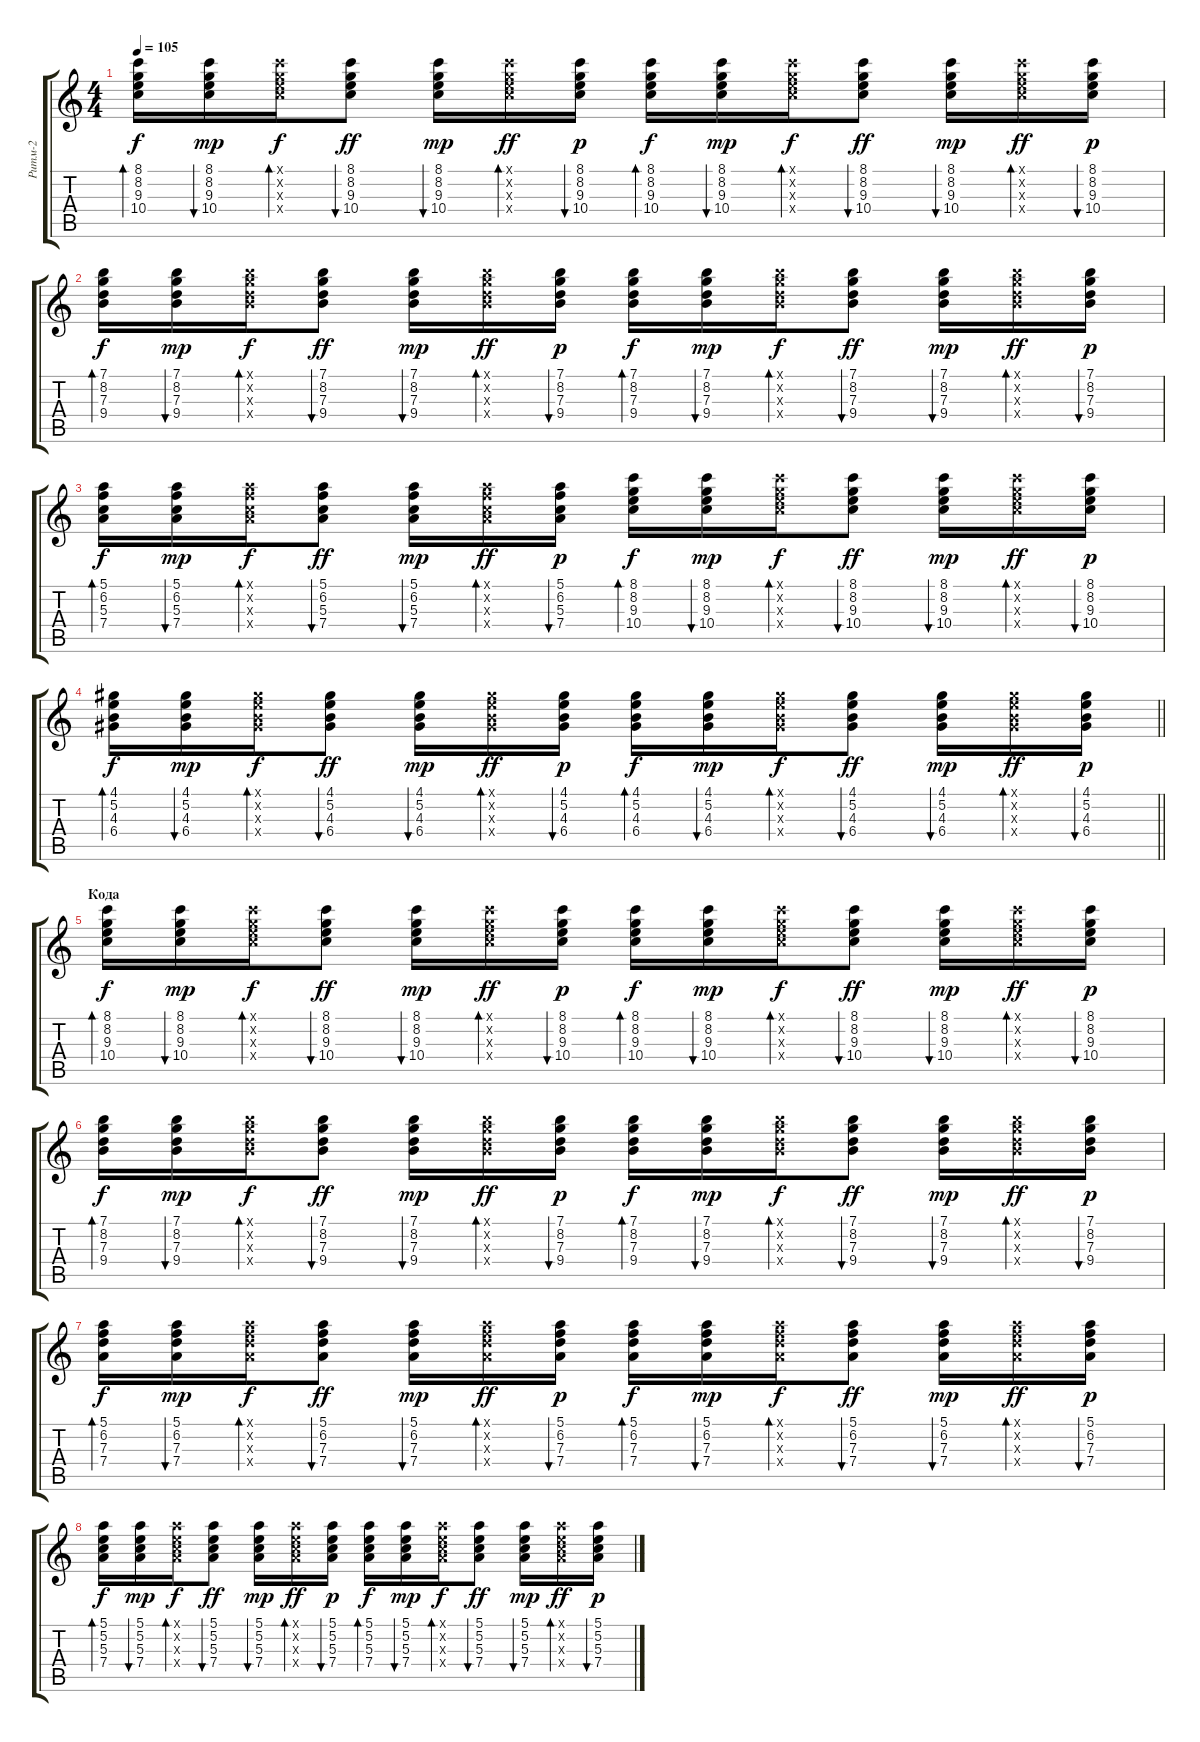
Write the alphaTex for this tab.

\track ("Ритм-2" "Ритм-2") {instrument electricguitarjazz}
\staff {score tabs}
\tuning (E4 B3 G3 D3 A2 E2) {hide}
\ts (4 4)
\tempo 105
\clef g2
\ks c
(8.1 8.2 9.3 10.4).16{bd 60 dy f} (8.1 8.2 9.3 10.4).16{bu 60 dy mp} (8.1{x} 8.2{x} 9.3{x} 10.4{x}).16{bd 60 dy f} (8.1 8.2 9.3 10.4).8{bu 60 dy ff} (8.1 8.2 9.3 10.4).16{bu 60 dy mp} (8.1{x} 8.2{x} 9.3{x} 10.4{x}).16{bd 60 dy ff} (8.1 8.2 9.3 10.4).16{bu 60 dy p} (8.1 8.2 9.3 10.4).16{bd 60 dy f} (8.1 8.2 9.3 10.4).16{bu 60 dy mp} (8.1{x} 8.2{x} 9.3{x} 10.4{x}).16{bd 60 dy f} (8.1 8.2 9.3 10.4).8{bu 60 dy ff} (8.1 8.2 9.3 10.4).16{bu 60 dy mp} (8.1{x} 8.2{x} 9.3{x} 10.4{x}).16{bd 60 dy ff} (8.1 8.2 9.3 10.4).16{bu 60 dy p} |
(7.1 8.2 7.3 9.4).16{bd 60 dy f} (7.1 8.2 7.3 9.4).16{bu 60 dy mp} (7.1{x} 8.2{x} 7.3{x} 9.4{x}).16{bd 60 dy f} (7.1 8.2 7.3 9.4).8{bu 60 dy ff} (7.1 8.2 7.3 9.4).16{bu 60 dy mp} (7.1{x} 8.2{x} 7.3{x} 9.4{x}).16{bd 60 dy ff} (7.1 8.2 7.3 9.4).16{bu 60 dy p} (7.1 8.2 7.3 9.4).16{bd 60 dy f} (7.1 8.2 7.3 9.4).16{bu 60 dy mp} (7.1{x} 8.2{x} 7.3{x} 9.4{x}).16{bd 60 dy f} (7.1 8.2 7.3 9.4).8{bu 60 dy ff} (7.1 8.2 7.3 9.4).16{bu 60 dy mp} (7.1{x} 8.2{x} 7.3{x} 9.4{x}).16{bd 60 dy ff} (7.1 8.2 7.3 9.4).16{bu 60 dy p} |
(5.1 6.2 5.3 7.4).16{bd 60 dy f} (5.1 6.2 5.3 7.4).16{bu 60 dy mp} (5.1{x} 6.2{x} 5.3{x} 7.4{x}).16{bd 60 dy f} (5.1 6.2 5.3 7.4).8{bu 60 dy ff} (5.1 6.2 5.3 7.4).16{bu 60 dy mp} (5.1{x} 6.2{x} 5.3{x} 7.4{x}).16{bd 60 dy ff} (5.1 6.2 5.3 7.4).16{bu 60 dy p} (8.1 8.2 9.3 10.4).16{bd 60 dy f} (8.1 8.2 9.3 10.4).16{bu 60 dy mp} (8.1{x} 8.2{x} 9.3{x} 10.4{x}).16{bd 60 dy f} (8.1 8.2 9.3 10.4).8{bu 60 dy ff} (8.1 8.2 9.3 10.4).16{bu 60 dy mp} (8.1{x} 8.2{x} 9.3{x} 10.4{x}).16{bd 60 dy ff} (8.1 8.2 9.3 10.4).16{bu 60 dy p} |
\barLineRight lightlight
(4.1 5.2 4.3 6.4).16{bd 60 dy f} (4.1 5.2 4.3 6.4).16{bu 60 dy mp} (4.1{x} 5.2{x} 4.3{x} 6.4{x}).16{bd 60 dy f} (4.1 5.2 4.3 6.4).8{bu 60 dy ff} (4.1 5.2 4.3 6.4).16{bu 60 dy mp} (4.1{x} 5.2{x} 4.3{x} 6.4{x}).16{bd 60 dy ff} (4.1 5.2 4.3 6.4).16{bu 60 dy p} (4.1 5.2 4.3 6.4).16{bd 60 dy f} (4.1 5.2 4.3 6.4).16{bu 60 dy mp} (4.1{x} 5.2{x} 4.3{x} 6.4{x}).16{bd 60 dy f} (4.1 5.2 4.3 6.4).8{bu 60 dy ff} (4.1 5.2 4.3 6.4).16{bu 60 dy mp} (4.1{x} 5.2{x} 4.3{x} 6.4{x}).16{bd 60 dy ff} (4.1 5.2 4.3 6.4).16{bu 60 dy p} |
\section ("" "Кода")
(8.1 8.2 9.3 10.4).16{bd 60 dy f} (8.1 8.2 9.3 10.4).16{bu 60 dy mp} (8.1{x} 8.2{x} 9.3{x} 10.4{x}).16{bd 60 dy f} (8.1 8.2 9.3 10.4).8{bu 60 dy ff} (8.1 8.2 9.3 10.4).16{bu 60 dy mp} (8.1{x} 8.2{x} 9.3{x} 10.4{x}).16{bd 60 dy ff} (8.1 8.2 9.3 10.4).16{bu 60 dy p} (8.1 8.2 9.3 10.4).16{bd 60 dy f} (8.1 8.2 9.3 10.4).16{bu 60 dy mp} (8.1{x} 8.2{x} 9.3{x} 10.4{x}).16{bd 60 dy f} (8.1 8.2 9.3 10.4).8{bu 60 dy ff} (8.1 8.2 9.3 10.4).16{bu 60 dy mp} (8.1{x} 8.2{x} 9.3{x} 10.4{x}).16{bd 60 dy ff} (8.1 8.2 9.3 10.4).16{bu 60 dy p} |
(7.1 8.2 7.3 9.4).16{bd 60 dy f} (7.1 8.2 7.3 9.4).16{bu 60 dy mp} (7.1{x} 8.2{x} 7.3{x} 9.4{x}).16{bd 60 dy f} (7.1 8.2 7.3 9.4).8{bu 60 dy ff} (7.1 8.2 7.3 9.4).16{bu 60 dy mp} (7.1{x} 8.2{x} 7.3{x} 9.4{x}).16{bd 60 dy ff} (7.1 8.2 7.3 9.4).16{bu 60 dy p} (7.1 8.2 7.3 9.4).16{bd 60 dy f} (7.1 8.2 7.3 9.4).16{bu 60 dy mp} (7.1{x} 8.2{x} 7.3{x} 9.4{x}).16{bd 60 dy f} (7.1 8.2 7.3 9.4).8{bu 60 dy ff} (7.1 8.2 7.3 9.4).16{bu 60 dy mp} (7.1{x} 8.2{x} 7.3{x} 9.4{x}).16{bd 60 dy ff} (7.1 8.2 7.3 9.4).16{bu 60 dy p} |
(5.1 6.2 7.3 7.4).16{bd 60 dy f} (5.1 6.2 7.3 7.4).16{bu 60 dy mp} (5.1{x} 6.2{x} 7.3{x} 7.4{x}).16{bd 60 dy f} (5.1 6.2 7.3 7.4).8{bu 60 dy ff} (5.1 6.2 7.3 7.4).16{bu 60 dy mp} (5.1{x} 6.2{x} 7.3{x} 7.4{x}).16{bd 60 dy ff} (5.1 6.2 7.3 7.4).16{bu 60 dy p} (5.1 6.2 7.3 7.4).16{bd 60 dy f} (5.1 6.2 7.3 7.4).16{bu 60 dy mp} (5.1{x} 6.2{x} 7.3{x} 7.4{x}).16{bd 60 dy f} (5.1 6.2 7.3 7.4).8{bu 60 dy ff} (5.1 6.2 7.3 7.4).16{bu 60 dy mp} (5.1{x} 6.2{x} 7.3{x} 7.4{x}).16{bd 60 dy ff} (5.1 6.2 7.3 7.4).16{bu 60 dy p} |
(5.1 5.2 5.3 7.4).16{bd 60 dy f} (5.1 5.2 5.3 7.4).16{bu 60 dy mp} (5.1{x} 5.2{x} 5.3{x} 7.4{x}).16{bd 60 dy f} (5.1 5.2 5.3 7.4).8{bu 60 dy ff} (5.1 5.2 5.3 7.4).16{bu 60 dy mp} (5.1{x} 5.2{x} 5.3{x} 7.4{x}).16{bd 60 dy ff} (5.1 5.2 5.3 7.4).16{bu 60 dy p} (5.1 5.2 5.3 7.4).16{bd 60 dy f} (5.1 5.2 5.3 7.4).16{bu 60 dy mp} (5.1{x} 5.2{x} 5.3{x} 7.4{x}).16{bd 60 dy f} (5.1 5.2 5.3 7.4).8{bu 60 dy ff} (5.1 5.2 5.3 7.4).16{bu 60 dy mp} (5.1{x} 5.2{x} 5.3{x} 7.4{x}).16{bd 60 dy ff} (5.1 5.2 5.3 7.4).16{bu 60 dy p}
